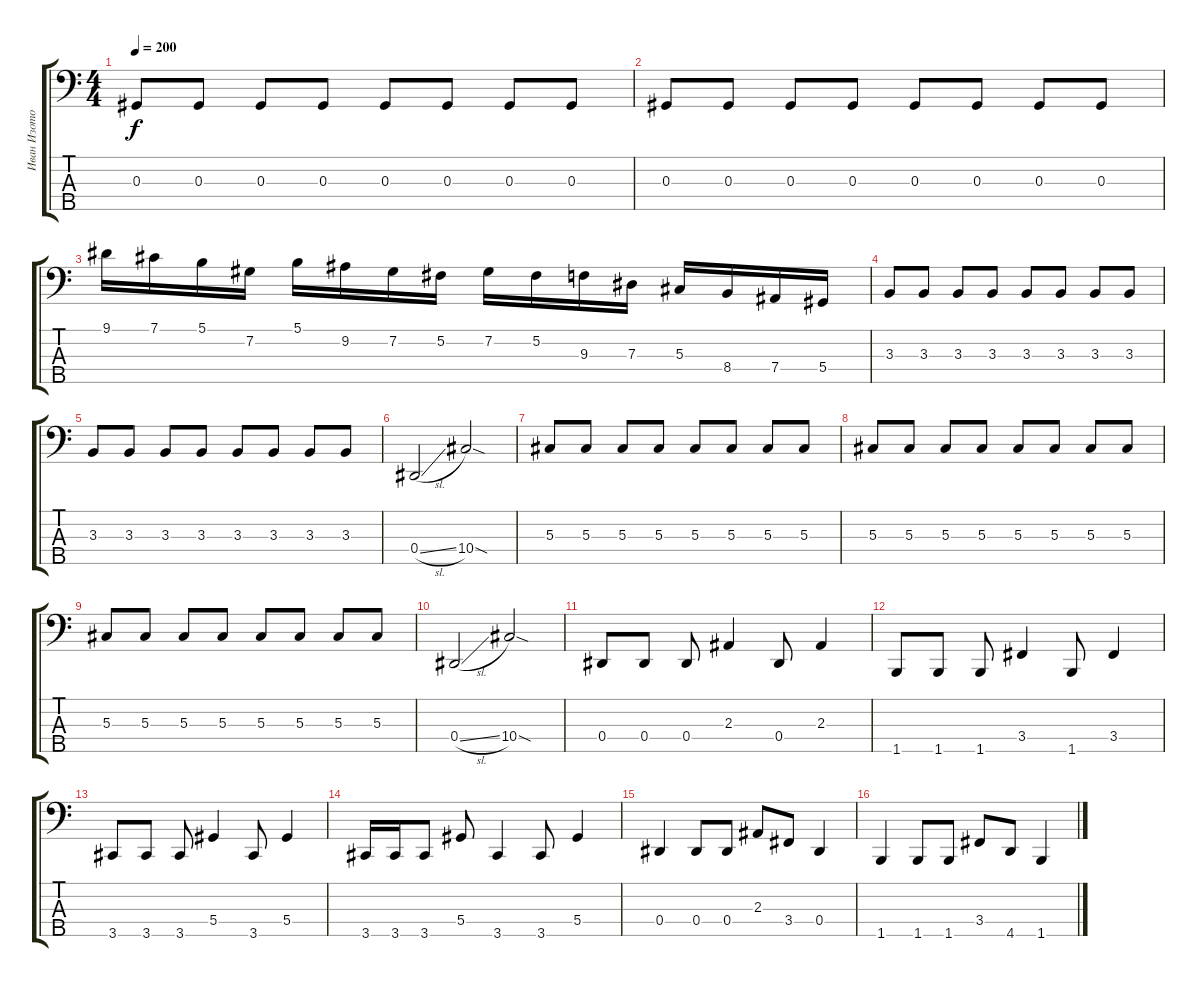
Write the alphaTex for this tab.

\track ("Иван Изотов" "Иван Изото") {instrument electricbasspick}
\staff {score tabs}
\tuning (Gb2 Db2 Ab1 Eb1 Bb0) {hide}
\ts (4 4)
\tempo 200
\clef f4
\ks c
0.3.8{dy f} 0.3.8 0.3.8 0.3.8 0.3.8 0.3.8 0.3.8 0.3.8 |
0.3.8 0.3.8 0.3.8 0.3.8 0.3.8 0.3.8 0.3.8 0.3.8 |
9.1.16 7.1.16 5.1.16 7.2.16 5.1.16 9.2.16 7.2.16 5.2.16 7.2.16 5.2.16 9.3.16 7.3.16 5.3.16 8.4.16 7.4.16 5.4.16 |
3.3.8 3.3.8 3.3.8 3.3.8 3.3.8 3.3.8 3.3.8 3.3.8 |
3.3.8 3.3.8 3.3.8 3.3.8 3.3.8 3.3.8 3.3.8 3.3.8 |
0.4{sl}.2 10.4{sod}.2 |
5.3.8 5.3.8 5.3.8 5.3.8 5.3.8 5.3.8 5.3.8 5.3.8 |
5.3.8 5.3.8 5.3.8 5.3.8 5.3.8 5.3.8 5.3.8 5.3.8 |
5.3.8 5.3.8 5.3.8 5.3.8 5.3.8 5.3.8 5.3.8 5.3.8 |
0.4{sl}.2 10.4{sod}.2 |
0.4.8 0.4.8 0.4.8 2.3.4 0.4.8 2.3.4 |
1.5.8 1.5.8 1.5.8 3.4.4 1.5.8 3.4.4 |
3.5.8 3.5.8 3.5.8 5.4.4 3.5.8 5.4.4 |
3.5.16 3.5.16 3.5.8 5.4.8 3.5.4 3.5.8 5.4.4 |
0.4.4 0.4.8 0.4.8 2.3.8 3.4.8 0.4.4 |
1.5.4 1.5.8 1.5.8 3.4.8 4.5.8 1.5.4
